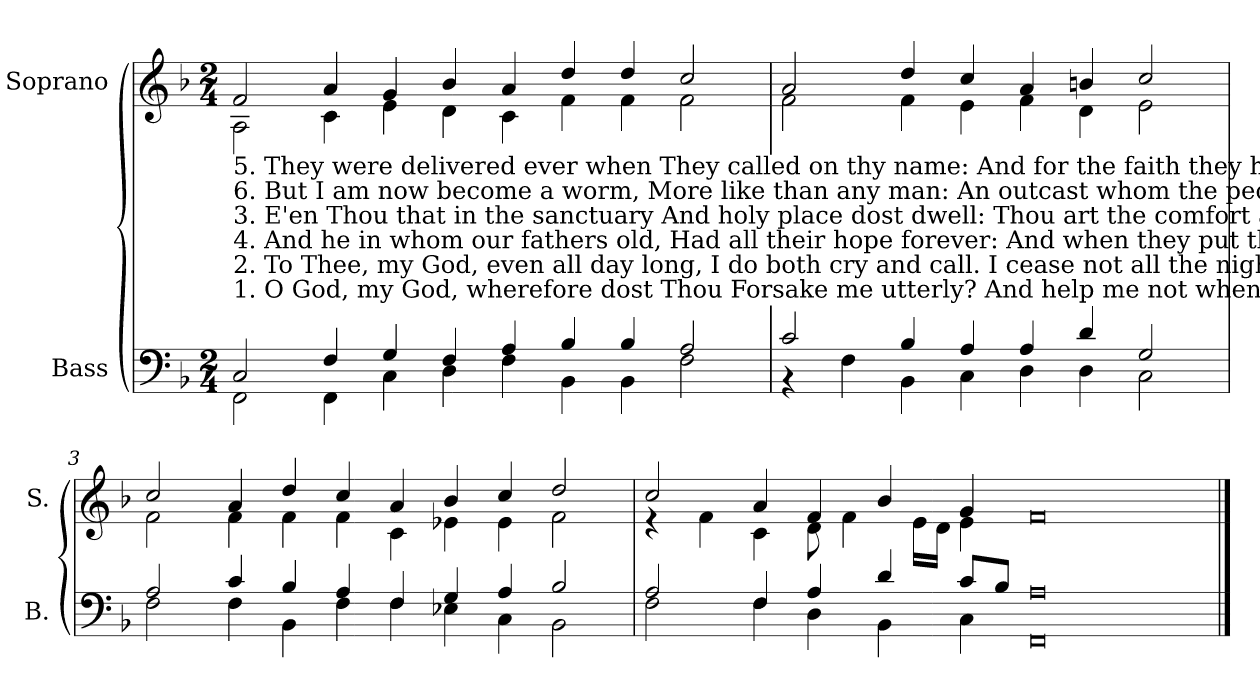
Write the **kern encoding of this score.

**kern	**kern
*part2	*part1
*staff2	*staff1
*I"Bass	*I"Soprano
*I'B.	*I'S.
*clefF4	*clefG2
*k[b-]	*k[b-]
*M2/4	*M2/4
=1	=1
*^	*^
!	!	!LO:TX:b:t=5. They were delivered ever when   They called on thy name&colon;    And for the faith they had in thee,   They were not put to shame.	!
!	!	!LO:TX:b:t=6. But I am now become a worm,      More like than any man&colon;      An outcast whom the people scorn,  With all the spite they can.	!
!	!	!LO:TX:b:t=3. E'en Thou that in the sanctuary  And holy place dost dwell&colon;   Thou art the comfort and the joy          And  glory  of    Israel.	!
!	!	!LO:TX:b:t=4. And he in whom our fathers old,  Had all their hope forever&colon;  And when they put their trust in thee,  So dost thou them deliver.	!
!LO:TX:a:t=1. O God, my God, wherefore dost Thou  Forsake me utterly?   And help me not when I do make   My great complaint and cry?	!	!	!
!LO:TX:a:t=2. To Thee, my God, even all day long,     I do both cry and call.    I cease not all the night, and yet        Thou hearest not at all.	!	!	!
2C/	2FF\	2f/	2A\
4F/	4FF\	4a/	4c\
4G/	4C\	4g/	4e\
4F/	4D\	4b-/	4d\
4A/	4F\	4a/	4c\
4B-/	4BB-\	4dd/	4f\
4B-/	4BB-\	4dd/	4f\
2A/	2F\	2cc/	2f\
=2	=2	=2	=2
2c/	4r	2a/	2f\
.	4F\	.	.
4B-/	4BB-\	4dd/	4f\
4A/	4C\	4cc/	4e\
4A/	4D\	4a/	4f\
4d/	4D\	4bn/	4d\
2G/	2C\	2cc/	2e\
=3	=3	=3	=3
2A/	2F\	2cc/	2f\
4c/	4F\	4a/	4f\
4B-/	4BB-\	4dd/	4f\
4A/	4F\	4cc/	4f\
4F/	4F\	4a/	4c\
4G/	4E-X\	4b-/	4e-X\
4A/	4C\	4cc/	4e-\
2B-/	2BB-\	2dd/	2f\
=4	=4	=4	=4
2A/	2F\	2cc/	4r
.	.	.	4f\
4F/	4F\	4a/	4c\
4A/	4D\	4f/	8d\
.	.	.	4f\
4d/	4BB-\	4b-/	.
.	.	.	16e\LL
.	.	.	16d\JJ
8c/L	4C\	4g/	4e\
8B-/J	.	.	.
0A	0FF	0f	0fyy
*v	*v	*	*
*	*v	*v
==	==
*-	*-
